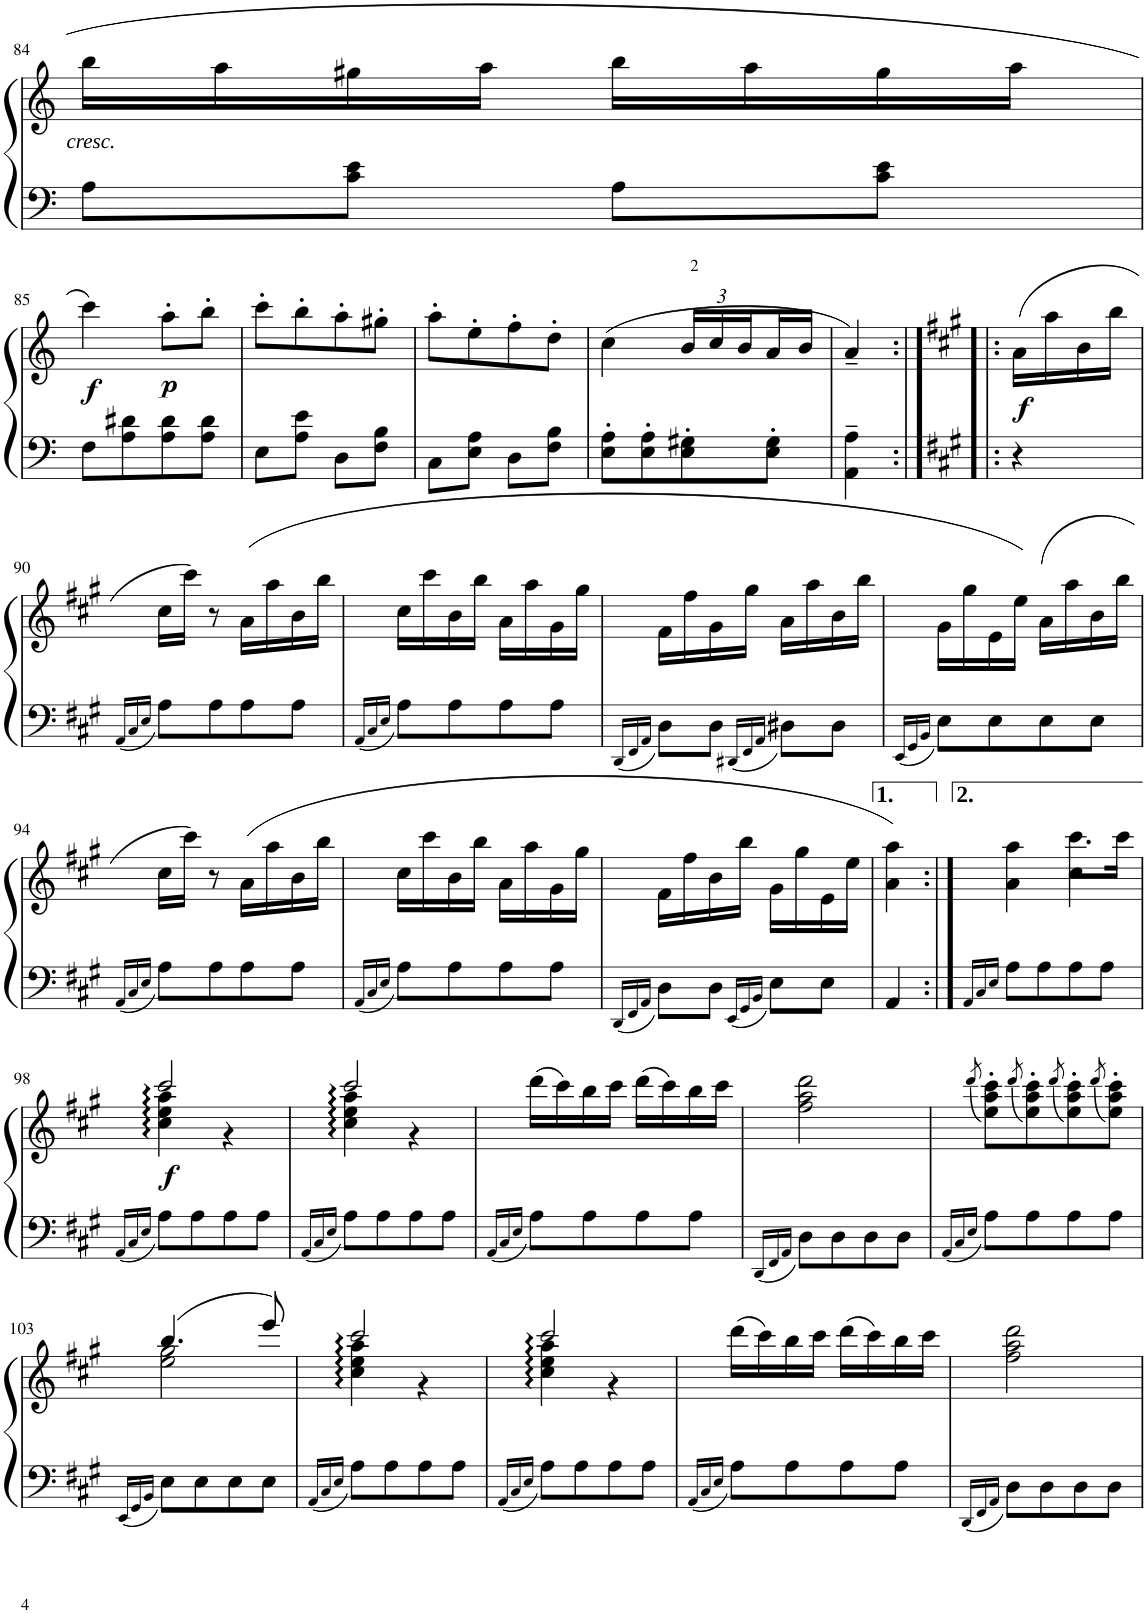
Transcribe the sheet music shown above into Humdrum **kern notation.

**kern	**kern	**dynam
*part1	*part1	*part1
*staff2	*staff1	*staff1/2
*I"Piano	*	*
*I'Pno	*	*
!!LO:PB:g=z
*clefF4	*clefG2	*
*k[]	*k[]	*
*M2/4	*M2/4	*
=84	=84	=84
!	!	!LO:DY:b
8A\L	16bb\LL	other-dynamics
.	16aa\	.
8c\ 8e\J	16gg#X\	.
.	16aa\JJ	.
8A\L	16bb\LL	.
.	16aa\	.
8c\ 8e\J	16gg#\	.
.	16aa\JJ	.
!!LO:LB:g=z
=85	=85	=85
!	!	!LO:DY:b
8F\L	4ccc\	f
8A\ 8d#X\	.	.
!	!	!LO:DY:b
8A\ 8d#\	8aa'\L	p
8A\ 8d#\J	8bb'\J	.
=86	=86	=86
8E\L	8ccc'\L	.
8A\ 8e\J	8bb'\	.
8D\L	8aa'\	.
8F\ 8B\J	8gg#X'\J	.
=87	=87	=87
8C\L	8aa'\L	.
8E\ 8A\J	8ee'\	.
8D\L	8ff'\	.
8F\ 8B\J	8dd'\J	.
=88	=88	=88
8E\' 8A\'L	(4cc\	.
8E\' 8A\'	.	.
*	*Xbrackettup	*
8E\' 8G#X\'	24b/LL	.
.	24cc/	.
.	24b/	.
8E\' 8G#\'J	16a/	.
.	16b/JJ	.
=89	=89	=89
4AA\~ 4A\~	4a~/)	.
=89:|!|:	=89:|!|:	=89:|!|:
*k[f#c#g#]	*k[f#c#g#]	*
!	!	!LO:DY:b
4r	(16a\LL	f
.	16aa\	.
.	16b\	.
.	16bb\JJ	.
!!LO:LB:g=z
=90	=90	=90
16qAA/LL	.	.
16qC#/	.	.
16qE/JJ	.	.
8A\L	16cc#\LL	.
.	16ccc#\JJ)	.
8A\	8r	.
8A\	(16a\LL	.
.	16aa\	.
8A\J	16b\	.
.	16bb\JJ	.
=91	=91	=91
16qAA/LL	.	.
16qC#/	.	.
16qE/JJ	.	.
8A\L	16cc#\LL	.
.	16ccc#\	.
8A\	16b\	.
.	16bb\JJ	.
8A\	16a\LL	.
.	16aa\	.
8A\J	16g#\	.
.	16gg#\JJ	.
=92	=92	=92
16qDD/LL	.	.
16qFF#/	.	.
16qAA/JJ	.	.
8D\L	16f#\LL	.
.	16ff#\	.
8D\J	16g#\	.
.	16gg#\JJ	.
16qDD#X/LL	.	.
16qFF#/	.	.
16qAA/JJ	.	.
8D#X\L	16a\LL	.
.	16aa\	.
8D#\J	16b\	.
.	16bb\JJ	.
=93	=93	=93
16qEE/LL	.	.
16qGG#/	.	.
16qBB/JJ	.	.
8E\L	16g#\LL	.
.	16gg#\	.
8E\	16e\	.
.	16ee\JJ)	.
8E\	(16a\LL	.
.	16aa\	.
8E\J	16b\	.
.	16bb\JJ	.
!!LO:LB:g=z
=94	=94	=94
16qAA/LL	.	.
16qC#/	.	.
16qE/JJ	.	.
8A\L	16cc#\LL	.
.	16ccc#\JJ)	.
8A\	8r	.
8A\	(16a\LL	.
.	16aa\	.
8A\J	16b\	.
.	16bb\JJ	.
=95	=95	=95
16qAA/LL	.	.
16qC#/	.	.
16qE/JJ	.	.
8A\L	16cc#\LL	.
.	16ccc#\	.
8A\	16b\	.
.	16bb\JJ	.
8A\	16a\LL	.
.	16aa\	.
8A\J	16g#\	.
.	16gg#\JJ	.
=96	=96	=96
16qDD/LL	.	.
16qFF#/	.	.
16qAA/JJ	.	.
8D\L	16f#\LL	.
.	16ff#\	.
8D\J	16b\	.
.	16bb\JJ	.
16qEE/LL	.	.
16qGG#/	.	.
16qBB/JJ	.	.
8E\L	16g#\LL	.
.	16gg#\	.
8E\J	16e\	.
.	16ee\JJ	.
=97	=97	=97
4AA/	4a\ 4aa\)	.
=97:|!	=97:|!	=97:|!
16qAA/LL	.	.
16qC#/	.	.
16qE/JJ	.	.
*	*^	*
8A\L	4a\ 4aa\	4ryy	.
8A\	.	.	.
8A\	4cc#\	8.ccc#\L	.
8A\J	.	.	.
.	.	16ccc#\Jk	.
!!LO:LB:g=z	!!
=98	=98	=98	=98
16qAA/LL	.	.	.
16qC#/	.	.	.
16qE/JJ	.	.	.
!	!	!	!LO:DY:b
8A\L	2ccc#/	4cc#\ 4ee\ 4aa\	f
8A\	.	.	.
8A\	.	4r	.
8A\J	.	.	.
=99	=99	=99	=99
16qAA/LL	.	.	.
16qC#/	.	.	.
16qE/JJ	.	.	.
8A\L	2ccc#/	4cc#\ 4ee\ 4aa\	.
8A\	.	.	.
8A\	.	4r	.
8A\J	.	.	.
*	*v	*v	*
=100	=100	=100
16qAA/LL	.	.
16qC#/	.	.
16qE/JJ	.	.
8A\L	(16ddd\LL	.
.	16ccc#\)	.
8A\	16bb\	.
.	16ccc#\JJ	.
8A\	(16ddd\LL	.
.	16ccc#\)	.
8A\J	16bb\	.
.	16ccc#\JJ	.
=101	=101	=101
16qDD/LL	.	.
16qFF#/	.	.
16qAA/JJ	.	.
8D\L	2ff#\ 2aa\ 2ddd\	.
8D\	.	.
8D\	.	.
8D\J	.	.
=102	=102	=102
16qAA/LL	.	.
16qC#/	.	.
16qE/JJ	(8qddd/	.
8A\L	8ee\' 8aa\' 8ccc#\'L)	.
.	(8qddd/	.
8A\	8ee\' 8aa\' 8ccc#\')	.
.	(8qddd/	.
8A\	8ee\' 8aa\' 8ccc#\')	.
.	(8qddd/	.
8A\J	8ee\' 8aa\' 8ccc#\'J)	.
!!LO:LB:g=z
=103	=103	=103
16qEE/LL	.	.
16qGG#/	.	.
16qBB/JJ	.	.
*	*^	*
8E\L	(4.bb/	2ee\ 2gg#\	.
8E\	.	.	.
8E\	.	.	.
8E\J	8eee/)	.	.
=104	=104	=104	=104
16qAA/LL	.	.	.
16qC#/	.	.	.
16qE/JJ	.	.	.
8A\L	2ccc#/	4cc#\ 4ee\ 4aa\	.
8A\	.	.	.
8A\	.	4r	.
8A\J	.	.	.
=105	=105	=105	=105
16qAA/LL	.	.	.
16qC#/	.	.	.
16qE/JJ	.	.	.
8A\L	2ccc#/	4cc#\ 4ee\ 4aa\	.
8A\	.	.	.
8A\	.	4r	.
8A\J	.	.	.
*	*v	*v	*
=106	=106	=106
16qAA/LL	.	.
16qC#/	.	.
16qE/JJ	.	.
8A\L	(16ddd\LL	.
.	16ccc#\)	.
8A\	16bb\	.
.	16ccc#\JJ	.
8A\	(16ddd\LL	.
.	16ccc#\)	.
8A\J	16bb\	.
.	16ccc#\JJ	.
=107	=107	=107
16qDD/LL	.	.
16qFF#/	.	.
16qAA/JJ	.	.
8D\L	2ff#\ 2aa\ 2ddd\	.
8D\	.	.
8D\	.	.
8D\J	.	.
=	=	=
*-	*-	*-
